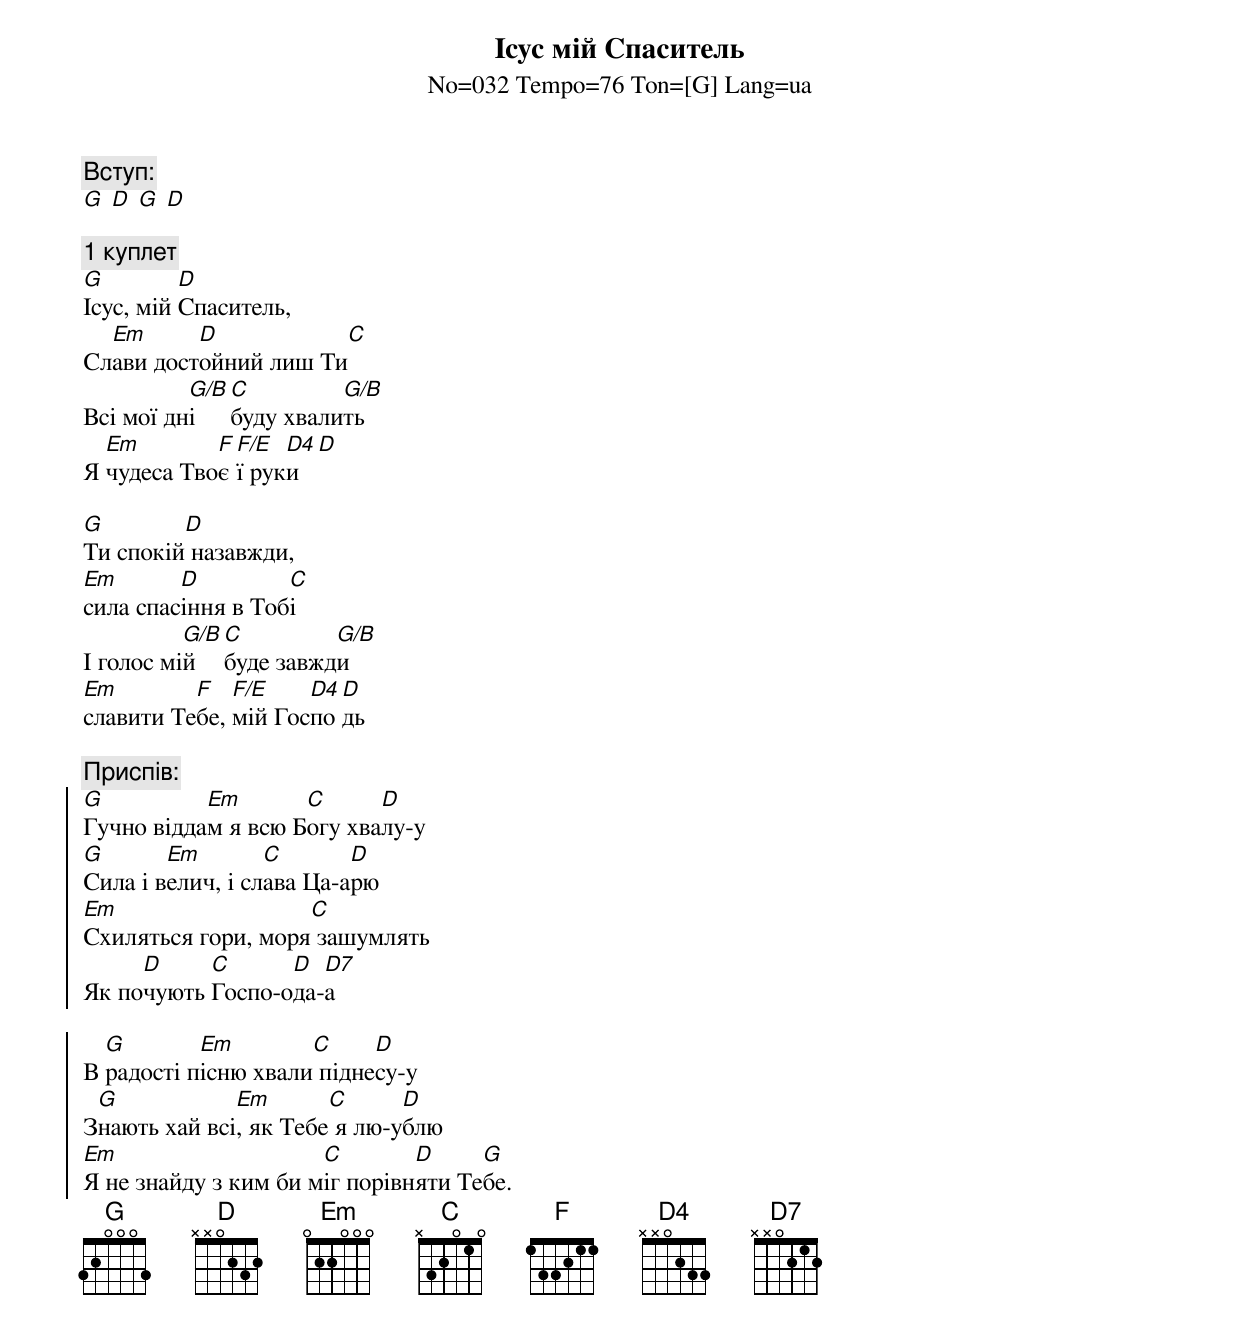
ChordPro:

{title:Ісус мій Спаситель}
{subtitle:No=032 Tempo=76 Ton=[G] Lang=ua}

{c: Вступ:}
[G] [D] [G] [D]

{c: 1 куплет}
[G]Ісус, мій [D]Спаситель,
Cл[Em]ави дост[D]ойний лиш Ти[C]
Всі мої дн[G/B]і [C]буду хвали[G/B]ть
Я [Em]чудеса Тво[F]є[F/E]ї рук[D4]и [D]

[G]Ти спокій[D] назавжди,
[Em]сила спас[D]іння в Тоб[C]і
І голос мі[G/B]й [C]буде завжд[G/B]и
[Em]славити Те[F]бе, [F/E]мій Гос[D4]по[D]дь

{c: Приспів:}
{soc}
[G]Гучно відда[Em]м я всю Б[C]огу хва[D]лу-у
[G]Сила і в[Em]елич, і сл[C]ава Ца-а[D]рю
[Em]Схиляться гори, моря[C] зашумлять
Як по[D]чують [C]Госпо-о[D]да-[D7]а

В [G]радості п[Em]існю хвали[C] підне[D]су-у
З[G]нають хай всі[Em], як Тебе[C] я лю-у[D]блю
[Em]Я не знайду з ким би м[C]іг порівн[D]яти Те[G]бе.
{eoc}
